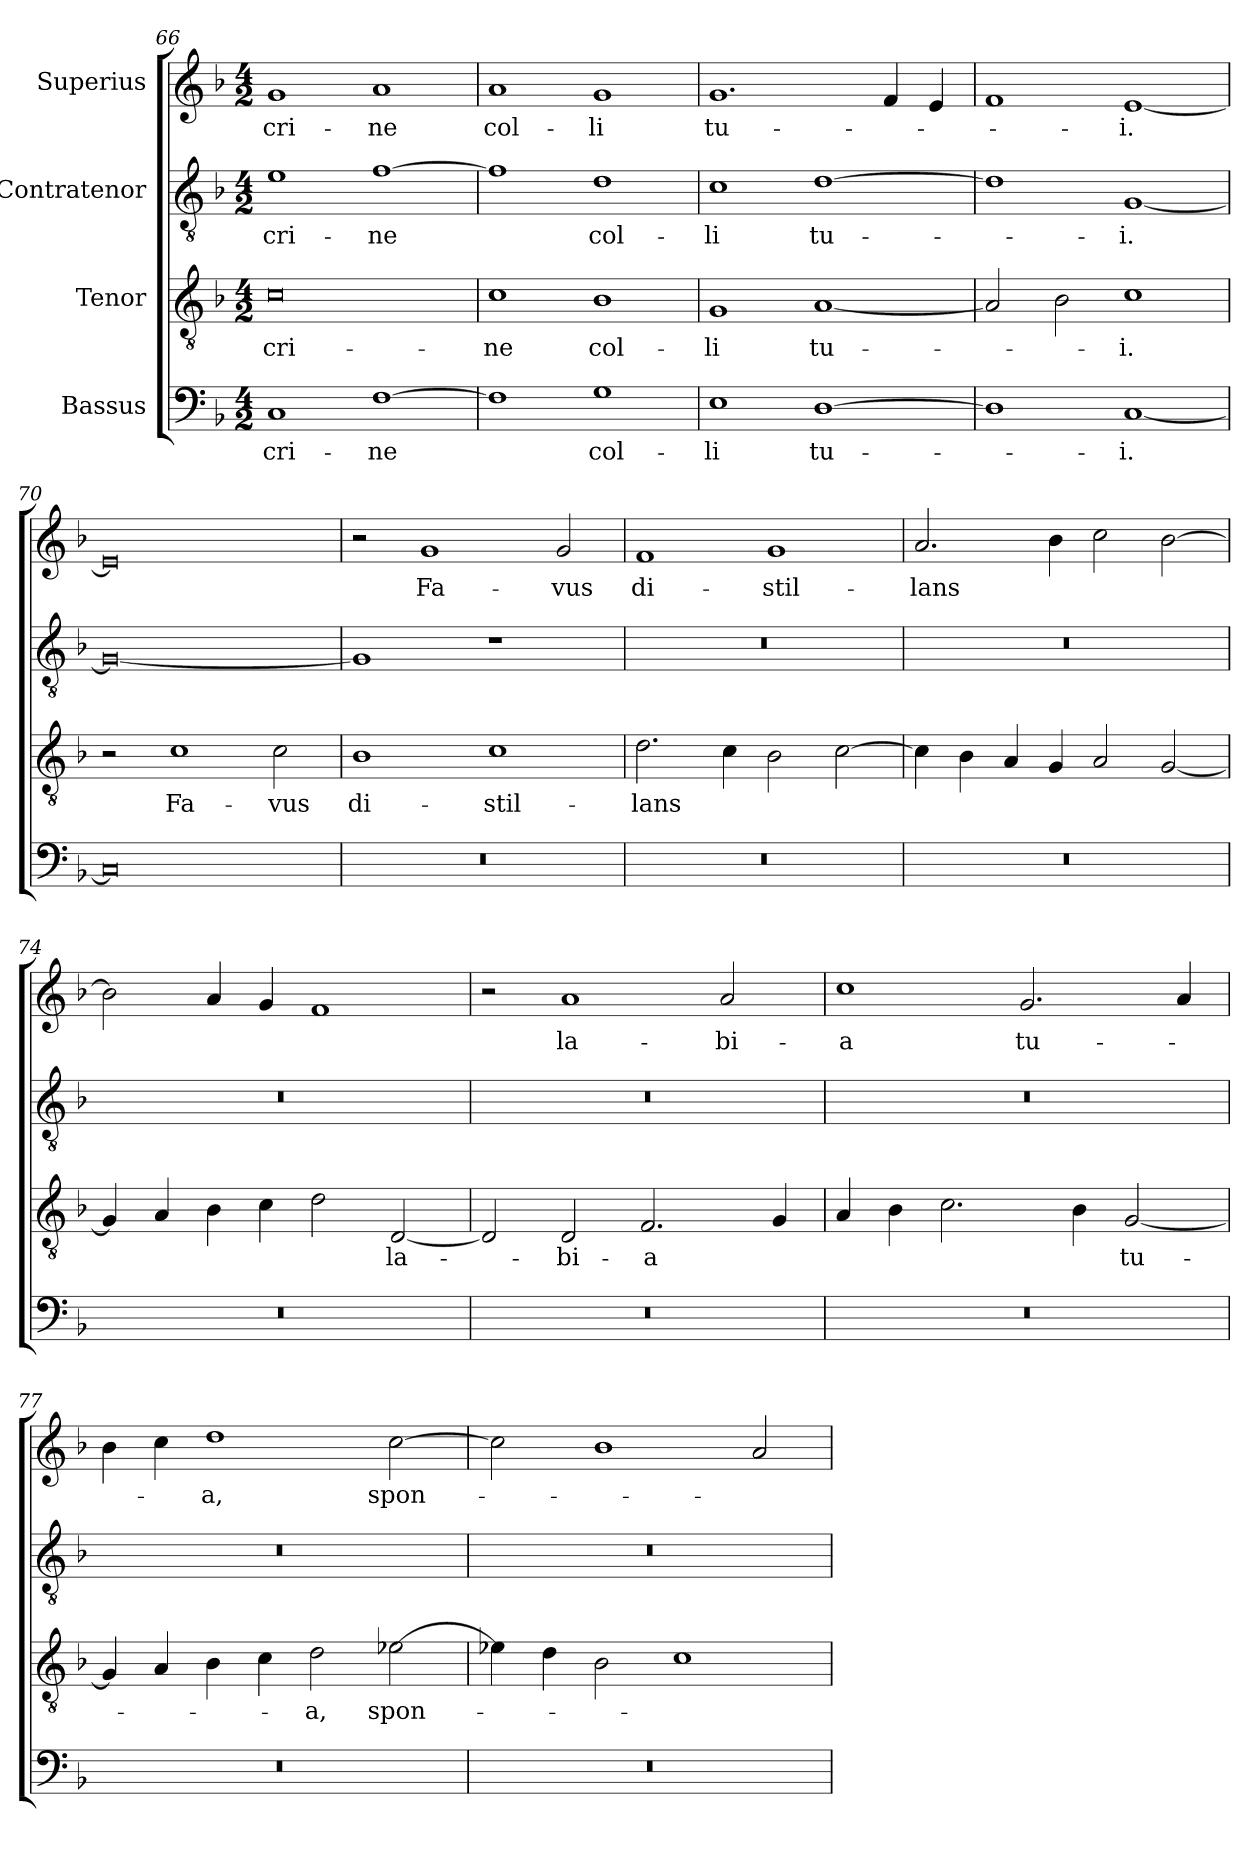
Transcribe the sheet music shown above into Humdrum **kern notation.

**kern	**text	**kern	**text	**kern	**text	**kern	**text
*part4	*part4	*part3	*part3	*part2	*part2	*part1	*part1
*staff4	*staff4	*staff3	*staff3	*staff2	*staff2	*staff1	*staff1
*I"Bassus	*	*I"Tenor	*	*I"Contratenor	*	*I"Superius	*
*clefF4	*	*clefGv2	*	*clefGv2	*	*clefG2	*
*k[b-]	*	*k[b-]	*	*k[b-]	*	*k[b-]	*
*M4/2	*	*M4/2	*	*M4/2	*	*M4/2	*
=66	=66	=66	=66	=66	=66	=66	=66
1C/	cri-	0c\	cri-	1e\	cri-	1g/	cri-
[1F\	-ne	.	.	[1f\	-ne	1a/	-ne
=67	=67	=67	=67	=67	=67	=67	=67
1F\]	.	1c\	-ne	1f\]	.	1a/	col-
1G\	col-	1B-\	col-	1d\	col-	1g/	-li
=68	=68	=68	=68	=68	=68	=68	=68
1E\	-li	1G/	-li	1c\	-li	1.g/	tu-
[1D\	tu-	[1A/	tu-	[1d\	tu-	.	.
.	.	.	.	.	.	4f/	.
.	.	.	.	.	.	4e/	.
=69	=69	=69	=69	=69	=69	=69	=69
1D\]	.	2A/]	.	1d\]	.	1f/	.
.	.	2B-\	.	.	.	.	.
[1C/	-i.	1c\	-i.	[1G/	-i.	[1e/	-i.
=70	=70	=70	=70	=70	=70	=70	=70
0C/]	.	2r	.	0G/_	.	0e/]	.
.	.	1c\	Fa-	.	.	.	.
.	.	2c\	-vus	.	.	.	.
=71	=71	=71	=71	=71	=71	=71	=71
0r	.	1B-\	di-	1G/]	.	2r	.
.	.	.	.	.	.	1g/	Fa-
.	.	1c\	-stil-	1r	.	.	.
.	.	.	.	.	.	2g/	-vus
=72	=72	=72	=72	=72	=72	=72	=72
0r	.	2.d\	-lans	0r	.	1f/	di-
.	.	4c\	.	.	.	.	.
.	.	2B-\	.	.	.	1g/	-stil-
.	.	[2c\	.	.	.	.	.
=73	=73	=73	=73	=73	=73	=73	=73
0r	.	4c\]	.	0r	.	2.a/	-lans
.	.	4B-\	.	.	.	.	.
.	.	4A/	.	.	.	.	.
.	.	4G/	.	.	.	4b-\	.
.	.	2A/	.	.	.	2cc\	.
.	.	[2G/	.	.	.	[2b-\	.
=74	=74	=74	=74	=74	=74	=74	=74
0r	.	4G/]	.	0r	.	2b-\]	.
.	.	4A/	.	.	.	.	.
.	.	4B-\	.	.	.	4a/	.
.	.	4c\	.	.	.	4g/	.
.	.	2d\	.	.	.	1f/	.
.	.	[2D/	la-	.	.	.	.
=75	=75	=75	=75	=75	=75	=75	=75
0r	.	2D/]	.	0r	.	2r	.
.	.	2D/	-bi-	.	.	1a/	la-
.	.	2.F/	-a	.	.	.	.
.	.	.	.	.	.	2a/	-bi-
.	.	4G/	.	.	.	.	.
=76	=76	=76	=76	=76	=76	=76	=76
0r	.	4A/	.	0r	.	1cc\	-a
.	.	4B-\	.	.	.	.	.
.	.	2.c\	.	.	.	.	.
.	.	.	.	.	.	2.g/	tu-
.	.	4B-\	.	.	.	.	.
.	.	[2G/	tu-	.	.	.	.
.	.	.	.	.	.	4a/	.
=77	=77	=77	=77	=77	=77	=77	=77
0r	.	4G/]	.	0r	.	4b-\	.
.	.	4A/	.	.	.	4cc\	.
.	.	4B-\	.	.	.	1dd\	-a,
.	.	4c\	.	.	.	.	.
.	.	2d\	-a,	.	.	.	.
.	.	[2e-X\	spon-	.	.	[2cc\	spon-
=78	=78	=78	=78	=78	=78	=78	=78
0r	.	4e-X\]	.	0r	.	2cc\]	.
.	.	4d\	.	.	.	.	.
.	.	2B-\	.	.	.	1b-\	.
.	.	1c\	.	.	.	.	.
.	.	.	.	.	.	2a/	.
=	=	=	=	=	=	=	=
*-	*-	*-	*-	*-	*-	*-	*-
